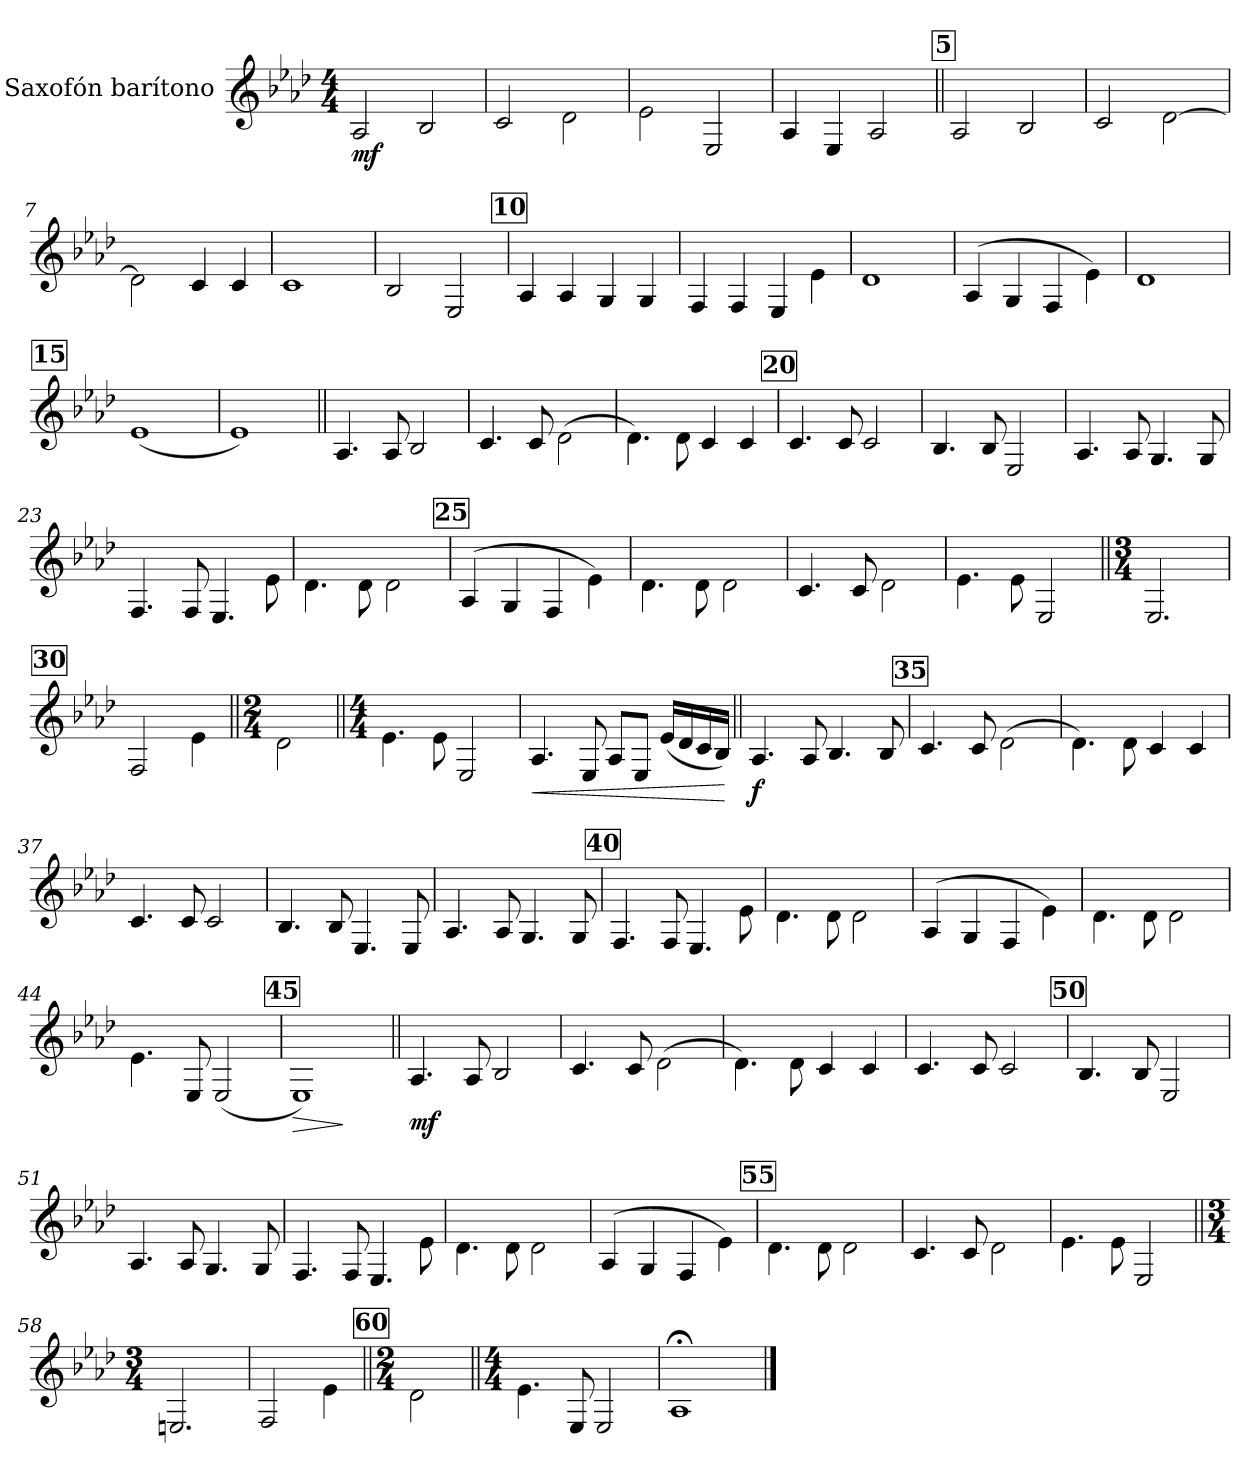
**kern	**dynam
*part1	*part1
*staff1	*staff1
*I"Saxofón barítono	*
*I'Sax. Bar.	*
*clefG2	*
*ITrd12c21	*
*k[b-e-a-d-]	*
*M4/4	*
*MM63	*
=1	=1
!	!LO:DY:b
2AA-/	mf
2BB-/	.
=2	=2
2C/	.
2D-\	.
=3	=3
2E-\	.
2EE-/	.
=4	=4
4AA-/	.
4EE-/	.
2AA-/	.
!!LO:REH:place=s1:a:B:fs=14:t=5
=5||	=5||
2AA-/	.
2BB-/	.
=6	=6
2C/	.
[2D-\	.
=7	=7
2D-\]	.
4C/	.
4C/	.
=8	=8
1C	.
=9	=9
2BB-/	.
2EE-/	.
!!LO:REH:place=s1:a:B:fs=14:t=10
=10	=10
4AA-/	.
4AA-/	.
4GG/	.
4GG/	.
=11	=11
4FF/	.
4FF/	.
4EE-/	.
4E-\	.
=12	=12
1D-	.
!!LO:LB:g=z
=13	=13
(4AA-/	.
4GG/	.
4FF/	.
4E-\)	.
=14	=14
1D-	.
!!LO:REH:place=s1:a:B:fs=14:t=15
=15	=15
(1E-	.
=16	=16
1E-)	.
=17||	=17||
4.AA-/	.
8AA-/	.
2BB-/	.
=18	=18
4.C/	.
8C/	.
(2D-\	.
=19	=19
4.D-\)	.
8D-\	.
4C/	.
4C/	.
!!LO:REH:place=s1:a:B:fs=14:t=20
=20	=20
4.C/	.
8C/	.
2C/	.
=21	=21
4.BB-/	.
8BB-/	.
2EE-/	.
=22	=22
4.AA-/	.
8AA-/	.
4.GG/	.
8GG/	.
!!LO:LB:g=z
=23	=23
4.FF/	.
8FF/	.
4.EE-/	.
8E-\	.
=24	=24
4.D-\	.
8D-\	.
2D-\	.
!!LO:REH:place=s1:a:B:fs=14:t=25
=25	=25
(4AA-/	.
4GG/	.
4FF/	.
4E-\)	.
=26	=26
4.D-\	.
8D-\	.
2D-\	.
=27	=27
4.C/	.
8C/	.
2D-\	.
=28	=28
4.E-\	.
8E-\	.
2EE-/	.
=29||	=29||
*M3/4	*
2.EE-/	.
!!LO:REH:place=s1:a:B:fs=14:t=30
=30	=30
2FF/	.
4E-\	.
=31||	=31||
*M2/4	*
2D-\	.
=32||	=32||
*M4/4	*
4.E-\	.
8E-\	.
2EE-/	.
!!LO:LB:g=z
=33	=33
!	!LO:HP:b
4.AA-/	<
8EE-/	.
8AA-/L	.
8EE-/J	.
(16E-/LL	.
16D-/	.
16C/	.
16BB-/JJ)	.
.	[
=34||	=34||
!	!LO:DY:b
4.AA-/	f
8AA-/	.
4.BB-/	.
8BB-/	.
!!LO:REH:place=s1:a:B:fs=14:t=35
=35	=35
4.C/	.
8C/	.
(2D-\	.
=36	=36
4.D-\)	.
8D-\	.
4C/	.
4C/	.
=37	=37
4.C/	.
8C/	.
2C/	.
=38	=38
4.BB-/	.
8BB-/	.
4.EE-/	.
8EE-/	.
=39	=39
4.AA-/	.
8AA-/	.
4.GG/	.
8GG/	.
!!LO:LB:g=z
!!LO:REH:place=s1:a:B:fs=14:t=40
=40	=40
4.FF/	.
8FF/	.
4.EE-/	.
8E-\	.
=41	=41
4.D-\	.
8D-\	.
2D-\	.
=42	=42
(4AA-/	.
4GG/	.
4FF/	.
4E-\)	.
=43	=43
4.D-\	.
8D-\	.
2D-\	.
=44	=44
4.E-\	.
8EE-/	.
(2EE-/	.
!!LO:REH:place=s1:a:B:fs=14:t=45
=45	=45
!	!LO:HP:b
1EE-)	>
.	]
=46||	=46||
!	!LO:DY:b
4.AA-/	mf
8AA-/	.
2BB-/	.
=47	=47
4.C/	.
8C/	.
(2D-\	.
=48	=48
4.D-\)	.
8D-\	.
4C/	.
4C/	.
!!LO:LB:g=z
=49	=49
4.C/	.
8C/	.
2C/	.
!!LO:REH:place=s1:a:B:fs=14:t=50
=50	=50
4.BB-/	.
8BB-/	.
2EE-/	.
=51	=51
4.AA-/	.
8AA-/	.
4.GG/	.
8GG/	.
=52	=52
4.FF/	.
8FF/	.
4.EE-/	.
8E-\	.
=53	=53
4.D-\	.
8D-\	.
2D-\	.
=54	=54
(4AA-/	.
4GG/	.
4FF/	.
4E-\)	.
!!LO:REH:place=s1:a:B:fs=14:t=55
=55	=55
4.D-\	.
8D-\	.
2D-\	.
=56	=56
4.C/	.
8C/	.
2D-\	.
!!LO:LB:g=z
=57	=57
4.E-\	.
8E-\	.
2EE-/	.
=58||	=58||
*M3/4	*
2.EEn/	.
=59	=59
2FF/	.
4E-\	.
!!LO:REH:place=s1:a:B:fs=14:t=60
=60||	=60||
*M2/4	*
2D-\	.
=61||	=61||
*M4/4	*
4.E-\	.
8EE-/	.
2EE-/	.
=62	=62
1AA-;<	.
==	==
*-	*-
